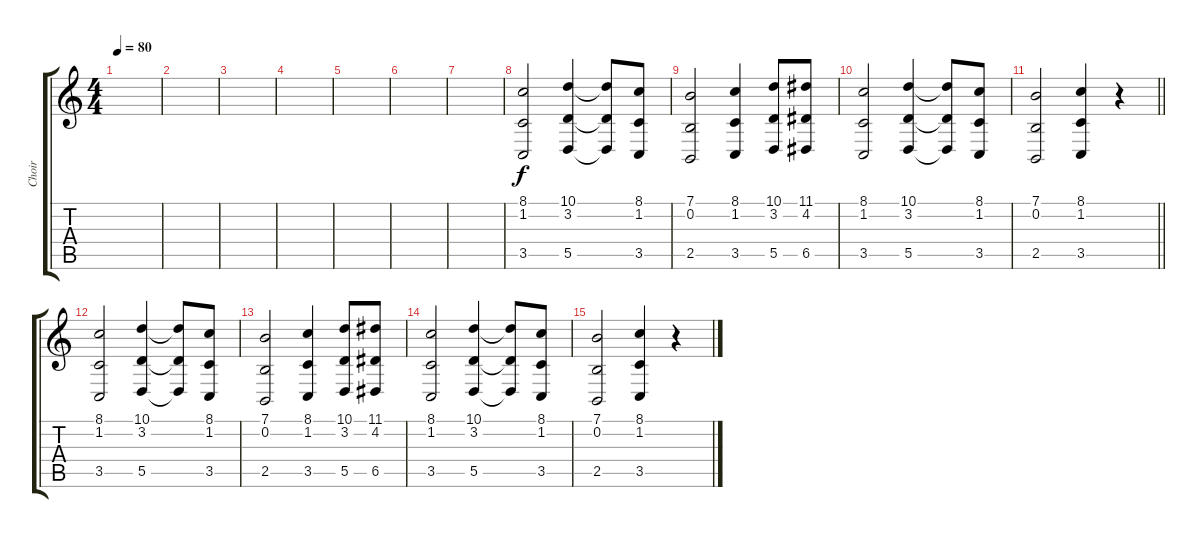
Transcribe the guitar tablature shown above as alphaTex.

\track ("Choir" "Choir") {instrument choiraahs}
\staff {score tabs}
\tuning (E4 B3 G3 D3 A2 E2) {hide}
\ts (4 4)
\tempo 80
\clef g2
\ks c
|
|
|
|
|
|
|
(8.1 1.2 3.5).2 (10.1 3.2 5.5).4 (10.1{t} 3.2{t} 5.5{t}).8 (8.1 1.2 3.5).8 |
(7.1 0.2 2.5).2 (8.1 1.2 3.5).4 (10.1 3.2 5.5).8 (11.1 4.2 6.5).8 |
(8.1 1.2 3.5).2 (10.1 3.2 5.5).4 (10.1{t} 3.2{t} 5.5{t}).8 (8.1 1.2 3.5).8 |
\barLineRight lightlight
(7.1 0.2 2.5).2 (8.1 1.2 3.5).4 r.4 |
(8.1 1.2 3.5).2 (10.1 3.2 5.5).4 (10.1{t} 3.2{t} 5.5{t}).8 (8.1 1.2 3.5).8 |
(7.1 0.2 2.5).2 (8.1 1.2 3.5).4 (10.1 3.2 5.5).8 (11.1 4.2 6.5).8 |
(8.1 1.2 3.5).2 (10.1 3.2 5.5).4 (10.1{t} 3.2{t} 5.5{t}).8 (8.1 1.2 3.5).8 |
(7.1 0.2 2.5).2 (8.1 1.2 3.5).4 r.4
